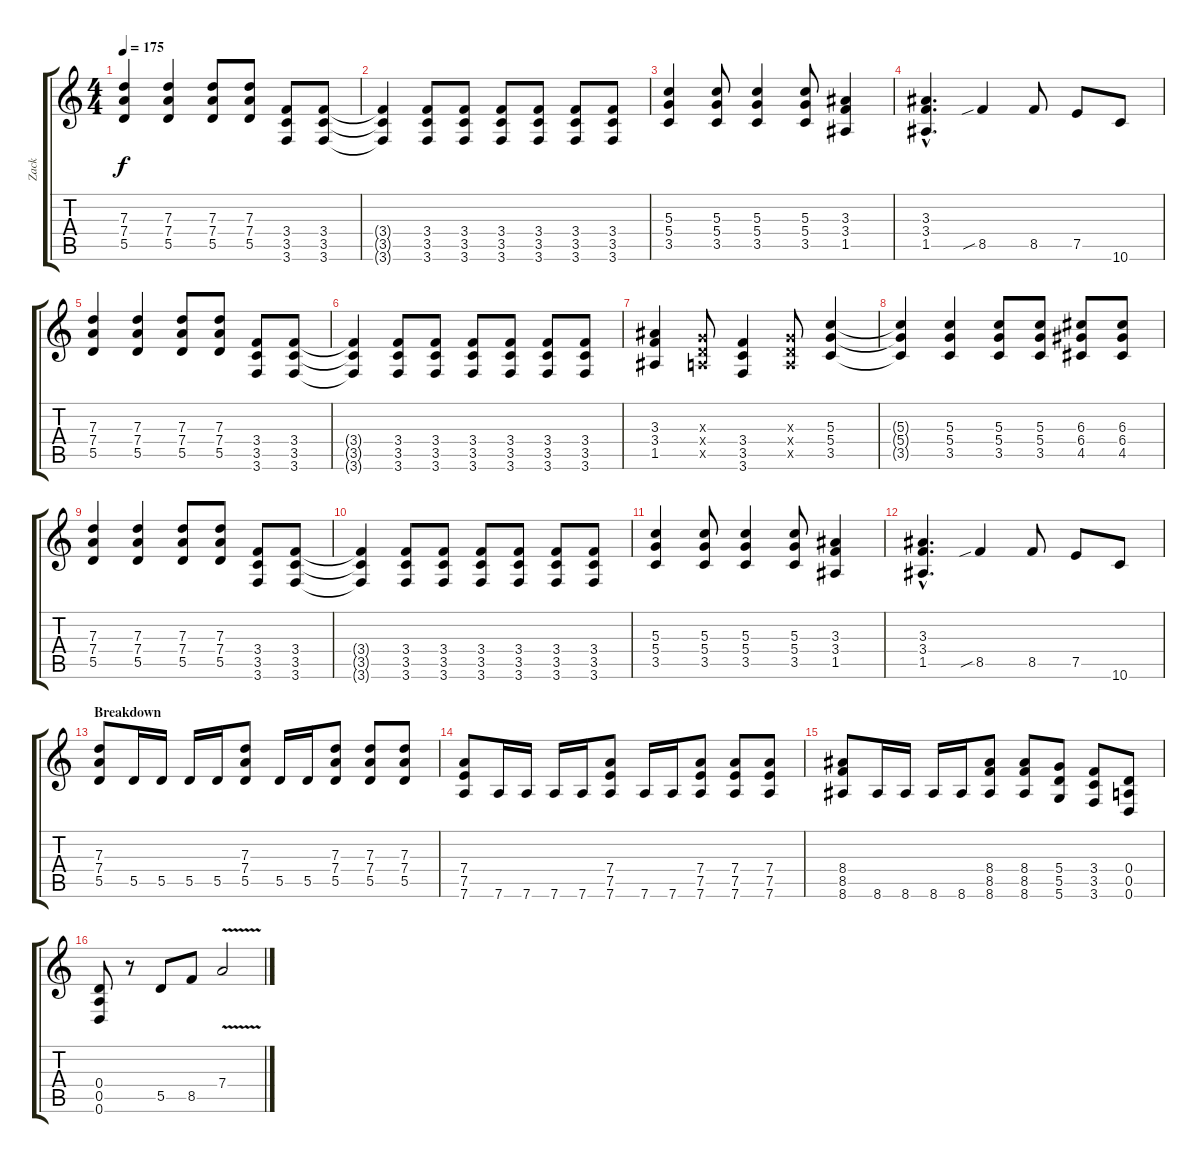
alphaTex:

\track ("Zack" "Zack") {instrument distortionguitar}
\staff {score tabs}
\tuning (E4 B3 G3 D3 A2 D2) {hide}
\ts (4 4)
\tempo 175
\clef g2
\ks c
(7.3 7.4 5.5).4{dy f} (7.3 7.4 5.5).4 (7.3 7.4 5.5).8 (7.3 7.4 5.5).8 (3.4 3.5 3.6).8 (3.4 3.5 3.6).8 |
(3.4{t} 3.5{t} 3.6{t}).4 (3.4 3.5 3.6).8 (3.4 3.5 3.6).8 (3.4 3.5 3.6).8 (3.4 3.5 3.6).8 (3.4 3.5 3.6).8 (3.4 3.5 3.6).8 |
(5.3 5.4 3.5).4 (5.3 5.4 3.5).8 (5.3 5.4 3.5).4 (5.3 5.4 3.5).8 (3.3 3.4 1.5).4 |
(3.3{hac} 3.4{hac} 1.5{hac}).4{d} 8.5{sib}.4 8.5.8 7.5.8 10.6.8 |
(7.3 7.4 5.5).4 (7.3 7.4 5.5).4 (7.3 7.4 5.5).8 (7.3 7.4 5.5).8 (3.4 3.5 3.6).8 (3.4 3.5 3.6).8 |
(3.4{t} 3.5{t} 3.6{t}).4 (3.4 3.5 3.6).8 (3.4 3.5 3.6).8 (3.4 3.5 3.6).8 (3.4 3.5 3.6).8 (3.4 3.5 3.6).8 (3.4 3.5 3.6).8 |
(3.3 3.4 1.5).4 (0.3{x} 0.4{x} 0.5{x}).8 (3.4 3.5 3.6).4 (0.3{x} 0.4{x} 0.5{x}).8 (5.3 5.4 3.5).4 |
(5.3{t} 5.4{t} 3.5{t}).4 (5.3 5.4 3.5).4 (5.3 5.4 3.5).8 (5.3 5.4 3.5).8 (6.3 6.4 4.5).8 (6.3 6.4 4.5).8 |
(7.3 7.4 5.5).4 (7.3 7.4 5.5).4 (7.3 7.4 5.5).8 (7.3 7.4 5.5).8 (3.4 3.5 3.6).8 (3.4 3.5 3.6).8 |
(3.4{t} 3.5{t} 3.6{t}).4 (3.4 3.5 3.6).8 (3.4 3.5 3.6).8 (3.4 3.5 3.6).8 (3.4 3.5 3.6).8 (3.4 3.5 3.6).8 (3.4 3.5 3.6).8 |
(5.3 5.4 3.5).4 (5.3 5.4 3.5).8 (5.3 5.4 3.5).4 (5.3 5.4 3.5).8 (3.3 3.4 1.5).4 |
(3.3{hac} 3.4{hac} 1.5{hac}).4{d} 8.5{sib}.4 8.5.8 7.5.8 10.6.8 |
\section ("" "Breakdown")
(7.3 7.4 5.5).8 5.5.16 5.5.16 5.5.16 5.5.16 (7.3 7.4 5.5).8 5.5.16 5.5.16 (7.3 7.4 5.5).8 (7.3 7.4 5.5).8 (7.3 7.4 5.5).8 |
(7.4 7.5 7.6).8 7.6.16 7.6.16 7.6.16 7.6.16 (7.4 7.5 7.6).8 7.6.16 7.6.16 (7.4 7.5 7.6).8 (7.4 7.5 7.6).8 (7.4 7.5 7.6).8 |
(8.4 8.5 8.6).8 8.6.16 8.6.16 8.6.16 8.6.16 (8.4 8.5 8.6).8 (8.4 8.5 8.6).8 (5.4 5.5 5.6).8 (3.4 3.5 3.6).8 (0.4 0.5 0.6).8 |
(0.4 0.5 0.6).8 r.8 5.5.8 8.5.8 7.4{v}.2
